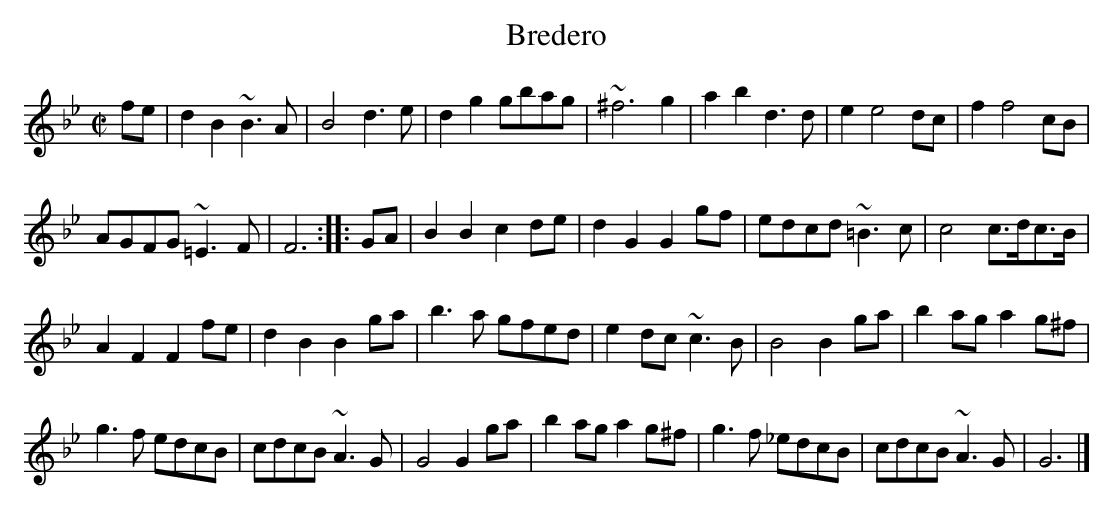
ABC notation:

X:1
T:Bredero
M:C|
K:Gmin
fe|d2B2~B3A|B4d3e|d2g2gbag|~^f6g2|a2b2d3d|e2e4dc|f2f4cB|
AGFG~=E3F|F6:||:GA|B2B2c2de|d2G2G2gf|edcd~=B3c|c4c>dc>B|
A2F2F2fe|d2B2B2ga|b3a gfed|e2dc~c3B|B4B2ga|b2aga2g^f|
g3f edcB|cdcB~A3G|G4G2ga|b2aga2g^f|g3f _edcB|cdcB~A3G|G6|]
